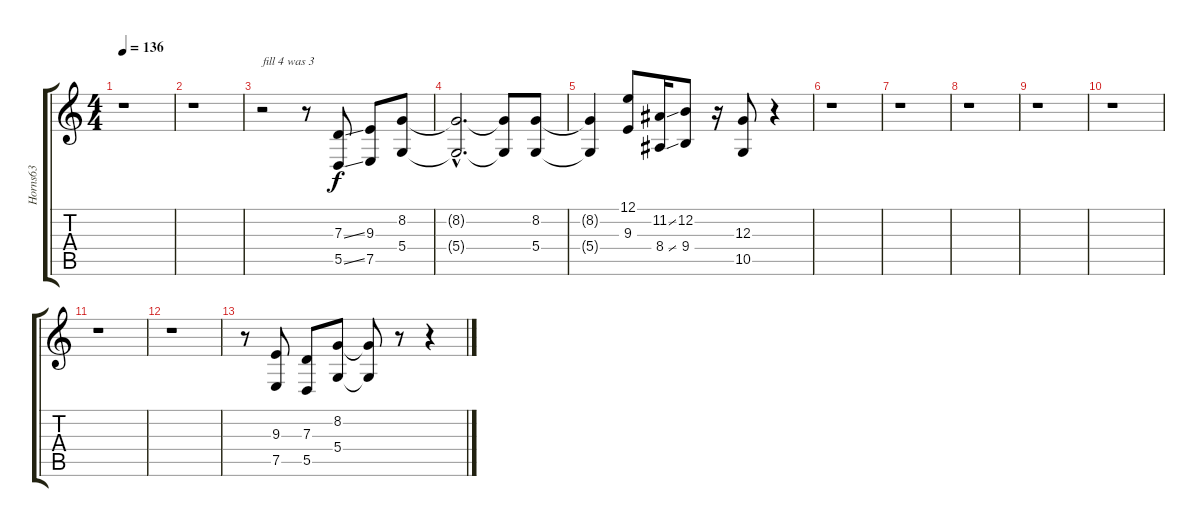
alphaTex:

\track ("Horns63" "Horns63") {instrument synthbrass2}
\staff {score tabs}
\tuning (E4 B3 G3 D3 A2 E2) {hide}
\ts (4 4)
\tempo 136
\clef g2
\ks c
r.1{dy f} |
r.1 |
r.2{txt "fill 4 was 3"} r.8 (7.3{ss} 5.5{ss}).8 (9.3 7.5).8 (8.2 5.4).8 |
(8.2{hac t} 5.4{hac t}).2{d} (8.2{t} 5.4{t}).8 (8.2 5.4).8 |
(8.2{t} 5.4{t}).4 (12.1 9.3).8 (11.2{ss} 8.4{ss}).16 (12.2 9.4).8 r.16 (12.3 10.5).8 r.4 |
r.1 |
r.1 |
r.1 |
r.1 |
r.1 |
r.1 |
r.1 |
r.8 (9.3 7.5).8 (7.3 5.5).8 (8.2 5.4).8 (8.2{t} 5.4{t}).8 r.8 r.4
